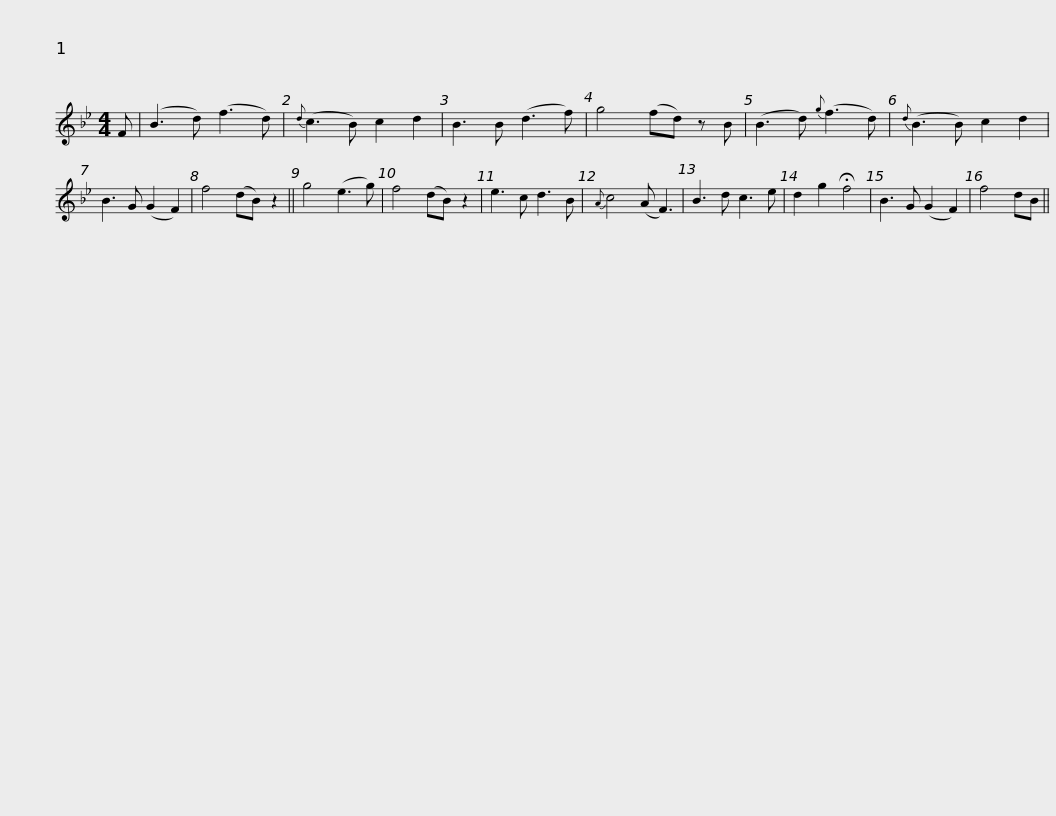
X:1
L:1/8
M:4/4
I:linebreak $
K:Bb
V:1 treble
V:1
 F | (B3 d) (f3 d) |{d} (c3 B) c2 d2 | B3 B (d3 f) | g4 (fd) z B | %5
 (B3 d){g} (f3 d) |{d} (B3 B) c2 d2 | B3 G (G2 F2) |$ f4 (dB) z2 || g4 (e3 g) | %10
 f4 (dB) z2 | e3 c d3 B |{A} c4 (A F3) | B3 d c3 e | d2 g2 !fermata!f4 | %15
 B3 G (G2 F2) | f4 dB || %17
